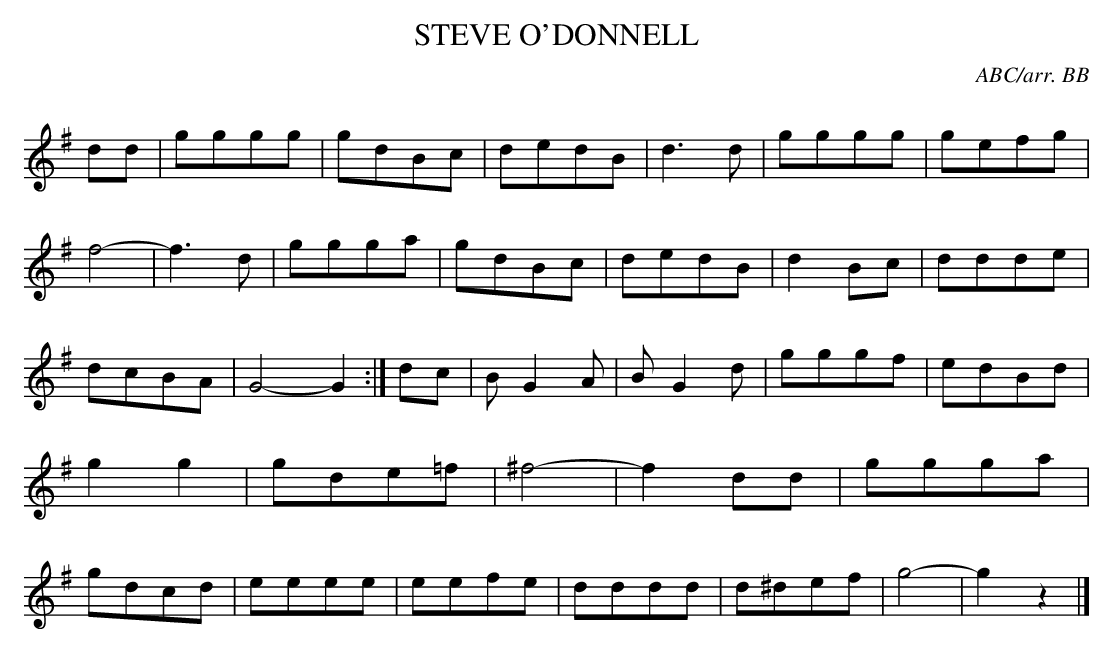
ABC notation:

X:1
T:STEVE O'DONNELL\
Y:"air"\
C:ABC/arr. BB\
Q:200\
L:1/8\
M:C|\
K:G\
dd|gggg|gdBc|dedB|d3d|\
gggg|gefg|f4-|f3d|\
ggga|gdBc|dedB|d2Bc|\
ddde|dcBA|G4-G2:|\
dc|BG2A|BG2d|gggf|\
edBd|g2g2|gde=f|^f4-|\
f2dd|ggga|gdcd|eeee|\
eefe|dddd|d^def|g4-|g2z2|]\
\
\
